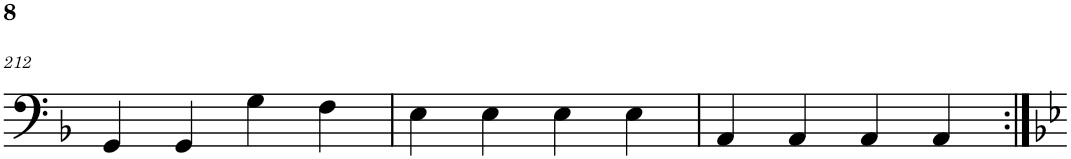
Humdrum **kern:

**kern
*part1
*staff1
*I"Euphonium
*I'Euph.
!!LO:PB:g=z
*clefF4
*k[b-]
*M4/4
=212
4GG/
4GG/
4G\
4F\
=213
4E\
4E\
4E\
4E\
=214
4AA/
4AA/
4AA/
4AA/
=:|!
*-
